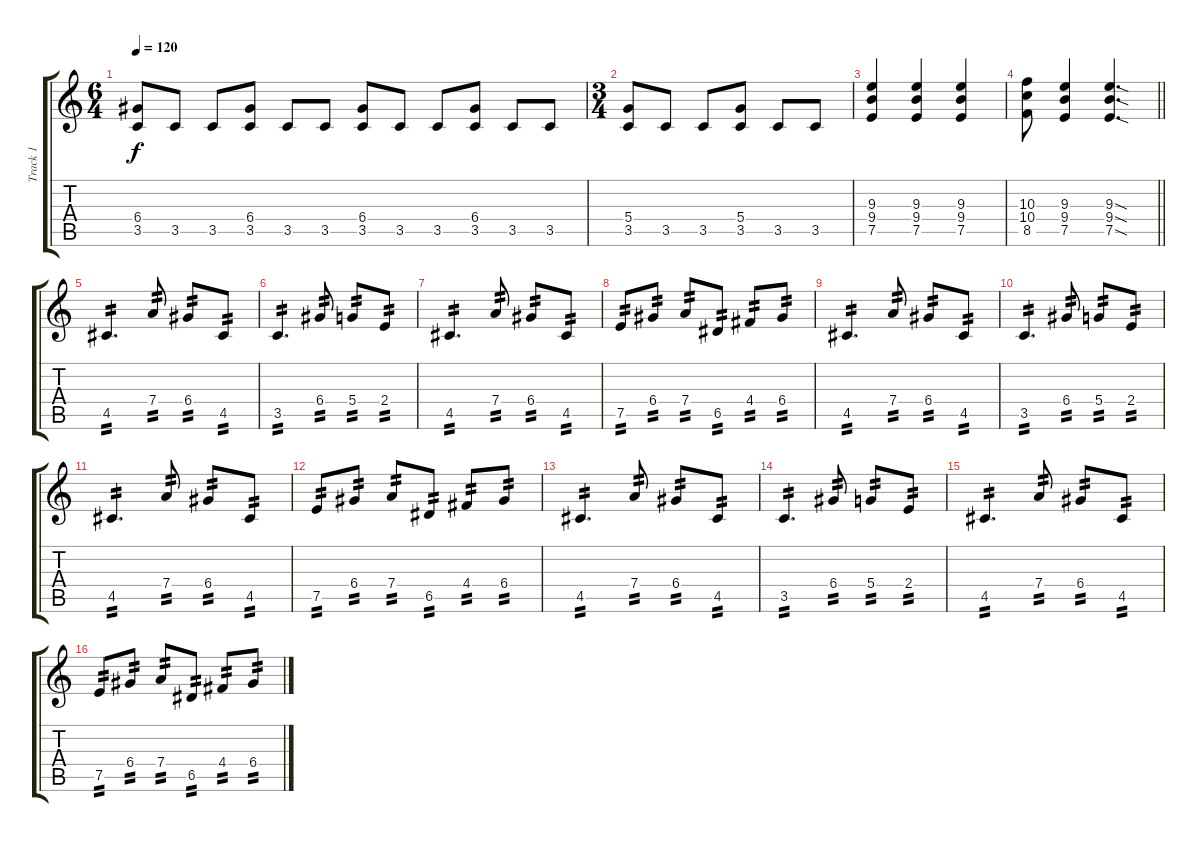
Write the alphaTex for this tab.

\track ("Track 1" "Track 1") {instrument overdrivenguitar}
\staff {score tabs}
\tuning (E4 B3 G3 D3 A2 E2) {hide}
\ts (6 4)
\tempo 120
\clef g2
\ks c
(6.4 3.5).8{dy f} 3.5.8 3.5.8 (6.4 3.5).8 3.5.8 3.5.8 (6.4 3.5).8 3.5.8 3.5.8 (6.4 3.5).8 3.5.8 3.5.8 |
\ts (3 4)
(5.4 3.5).8 3.5.8 3.5.8 (5.4 3.5).8 3.5.8 3.5.8 |
(9.3 9.4 7.5).4 (9.3 9.4 7.5).4 (9.3 9.4 7.5).4 |
\barLineRight lightlight
(10.3 10.4 8.5).8 (9.3 9.4 7.5).4 (9.3{sod} 9.4{sod} 7.5{sod}).4{d} |
4.5.4{d tp 2} 7.4.8{tp 2} 6.4.8{tp 2} 4.5.8{tp 2} |
3.5.4{d tp 2} 6.4.8{tp 2} 5.4.8{tp 2} 2.4.8{tp 2} |
4.5.4{d tp 2} 7.4.8{tp 2} 6.4.8{tp 2} 4.5.8{tp 2} |
7.5.8{tp 2} 6.4.8{tp 2} 7.4.8{tp 2} 6.5.8{tp 2} 4.4.8{tp 2} 6.4.8{tp 2} |
4.5.4{d tp 2} 7.4.8{tp 2} 6.4.8{tp 2} 4.5.8{tp 2} |
3.5.4{d tp 2} 6.4.8{tp 2} 5.4.8{tp 2} 2.4.8{tp 2} |
4.5.4{d tp 2} 7.4.8{tp 2} 6.4.8{tp 2} 4.5.8{tp 2} |
7.5.8{tp 2} 6.4.8{tp 2} 7.4.8{tp 2} 6.5.8{tp 2} 4.4.8{tp 2} 6.4.8{tp 2} |
4.5.4{d tp 2} 7.4.8{tp 2} 6.4.8{tp 2} 4.5.8{tp 2} |
3.5.4{d tp 2} 6.4.8{tp 2} 5.4.8{tp 2} 2.4.8{tp 2} |
4.5.4{d tp 2} 7.4.8{tp 2} 6.4.8{tp 2} 4.5.8{tp 2} |
7.5.8{tp 2} 6.4.8{tp 2} 7.4.8{tp 2} 6.5.8{tp 2} 4.4.8{tp 2} 6.4.8{tp 2}
